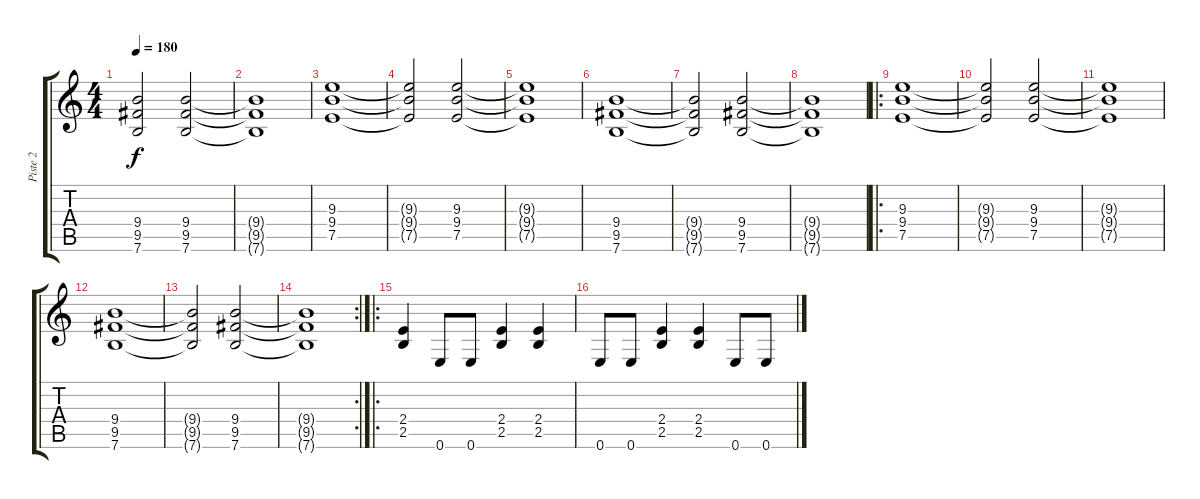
\track ("Piste 2" "Piste 2") {instrument distortionguitar}
\staff {score tabs}
\tuning (E4 B3 G3 D3 A2 E2) {hide}
\ts (4 4)
\tempo 180
\clef g2
\ks c
(9.4{t} 9.5{t} 7.6{t}).2{dy f} (9.4 9.5 7.6).2 |
(9.4{t} 9.5{t} 7.6{t}).1 |
(9.3 9.4 7.5).1 |
(9.3{t} 9.4{t} 7.5{t}).2 (9.3 9.4 7.5).2 |
(9.3{t} 9.4{t} 7.5{t}).1 |
(9.4 9.5 7.6).1 |
(9.4{t} 9.5{t} 7.6{t}).2 (9.4 9.5 7.6).2 |
(9.4{t} 9.5{t} 7.6{t}).1 |
\ro
(9.3 9.4 7.5).1 |
(9.3{t} 9.4{t} 7.5{t}).2 (9.3 9.4 7.5).2 |
(9.3{t} 9.4{t} 7.5{t}).1 |
(9.4 9.5 7.6).1 |
(9.4{t} 9.5{t} 7.6{t}).2 (9.4 9.5 7.6).2 |
\rc 2
(9.4{t} 9.5{t} 7.6{t}).1 |
\ro
(2.4 2.5).4 0.6.8 0.6.8 (2.4 2.5).4 (2.4 2.5).4 |
0.6.8 0.6.8 (2.4 2.5).4 (2.4 2.5).4 0.6.8 0.6.8
